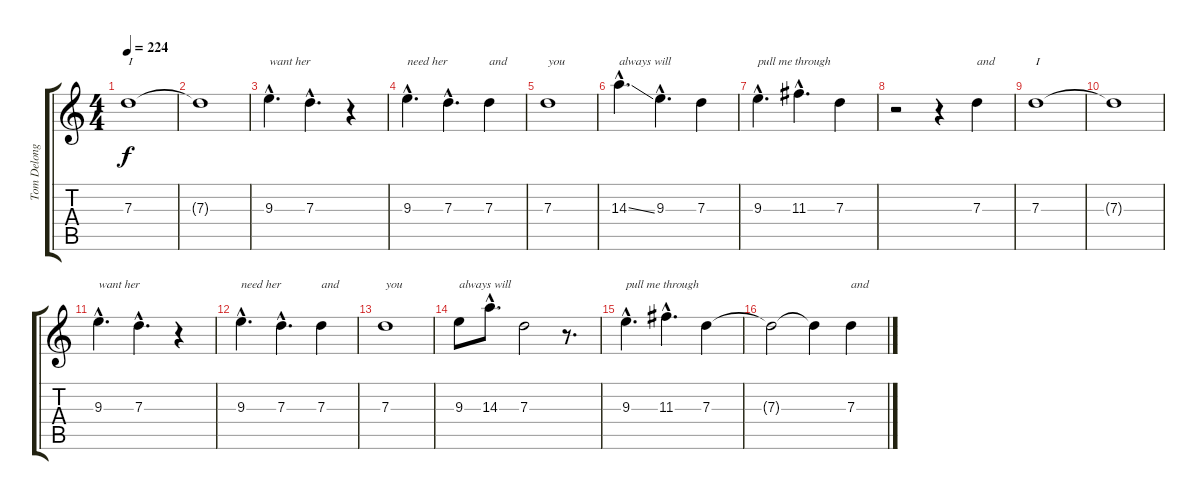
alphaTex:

\track ("Tom Delonge (Vocals)" "Tom Delong") {instrument overdrivenguitar}
\staff {score tabs}
\tuning (E4 B3 G3 D3 A2 E2) {hide}
\ts (4 4)
\tempo 224
\clef g2
\ks c
7.3.1{txt "I" dy f} |
7.3{t}.1 |
9.3{hac}.4{d txt "want her"} 7.3{hac}.4{d} r.4 |
9.3{hac}.4{d txt "need her"} 7.3{hac}.4{d} 7.3.4{txt "and "} |
7.3.1{txt "you"} |
14.3{ss hac}.4{d txt "always will "} 9.3{hac}.4{d} 7.3.4 |
9.3{hac}.4{d txt "pull me through"} 11.3{hac}.4{d} 7.3.4 |
r.2 r.4 7.3.4{txt "and"} |
7.3.1{txt "I"} |
7.3{t}.1 |
9.3{hac}.4{d txt "want her"} 7.3{hac}.4{d} r.4 |
9.3{hac}.4{d txt "need her"} 7.3{hac}.4{d} 7.3.4{txt "and "} |
7.3.1{txt "you"} |
9.3.8{txt "always will "} 14.3{hac}.8{d} 7.3.2 r.8{d} |
9.3{hac}.4{d txt "pull me through"} 11.3{hac}.4{d} 7.3.4 |
7.3{t}.2 7.3{t}.4 7.3.4{txt "and"}
